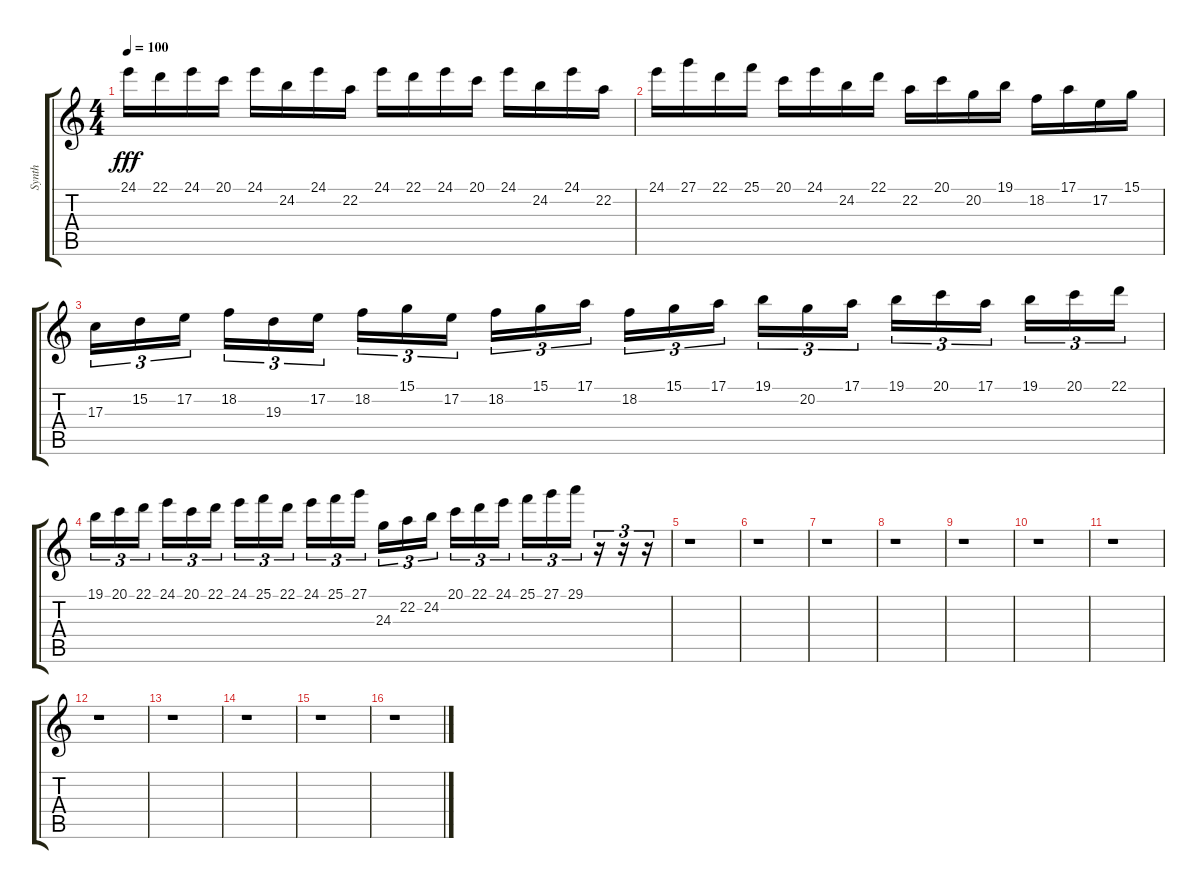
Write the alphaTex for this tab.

\track ("Synth" "Synth") {instrument lead2sawtooth}
\staff {score tabs}
\tuning (E4 B3 G3 D3 A2 E2) {hide}
\ts (4 4)
\tempo 100
\clef g2
\ks c
24.1.16{dy fff} 22.1.16 24.1.16 20.1.16 24.1.16 24.2.16 24.1.16 22.2.16 24.1.16 22.1.16 24.1.16 20.1.16 24.1.16 24.2.16 24.1.16 22.2.16 |
24.1.16 27.1.16 22.1.16 25.1.16 20.1.16 24.1.16 24.2.16 22.1.16 22.2.16 20.1.16 20.2.16 19.1.16 18.2.16 17.1.16 17.2.16 15.1.16 |
17.3.16{tu (3 2)} 15.2.16{tu (3 2)} 17.2.16{tu (3 2)} 18.2.16{tu (3 2)} 19.3.16{tu (3 2)} 17.2.16{tu (3 2)} 18.2.16{tu (3 2)} 15.1.16{tu (3 2)} 17.2.16{tu (3 2)} 18.2.16{tu (3 2)} 15.1.16{tu (3 2)} 17.1.16{tu (3 2)} 18.2.16{tu (3 2)} 15.1.16{tu (3 2)} 17.1.16{tu (3 2)} 19.1.16{tu (3 2)} 20.2.16{tu (3 2)} 17.1.16{tu (3 2)} 19.1.16{tu (3 2)} 20.1.16{tu (3 2)} 17.1.16{tu (3 2)} 19.1.16{tu (3 2)} 20.1.16{tu (3 2)} 22.1.16{tu (3 2)} |
19.1.16{tu (3 2)} 20.1.16{tu (3 2)} 22.1.16{tu (3 2)} 24.1.16{tu (3 2)} 20.1.16{tu (3 2)} 22.1.16{tu (3 2)} 24.1.16{tu (3 2)} 25.1.16{tu (3 2)} 22.1.16{tu (3 2)} 24.1.16{tu (3 2)} 25.1.16{tu (3 2)} 27.1.16{tu (3 2)} 24.3.16{tu (3 2)} 22.2.16{tu (3 2)} 24.2.16{tu (3 2)} 20.1.16{tu (3 2)} 22.1.16{tu (3 2)} 24.1.16{tu (3 2)} 25.1.16{tu (3 2)} 27.1.16{tu (3 2)} 29.1.16{tu (3 2)} r.16{tu (3 2)} r.16{tu (3 2)} r.16{tu (3 2)} |
r.1 |
r.1 |
r.1 |
r.1 |
r.1 |
r.1 |
r.1 |
r.1 |
r.1 |
r.1 |
r.1 |
r.1
